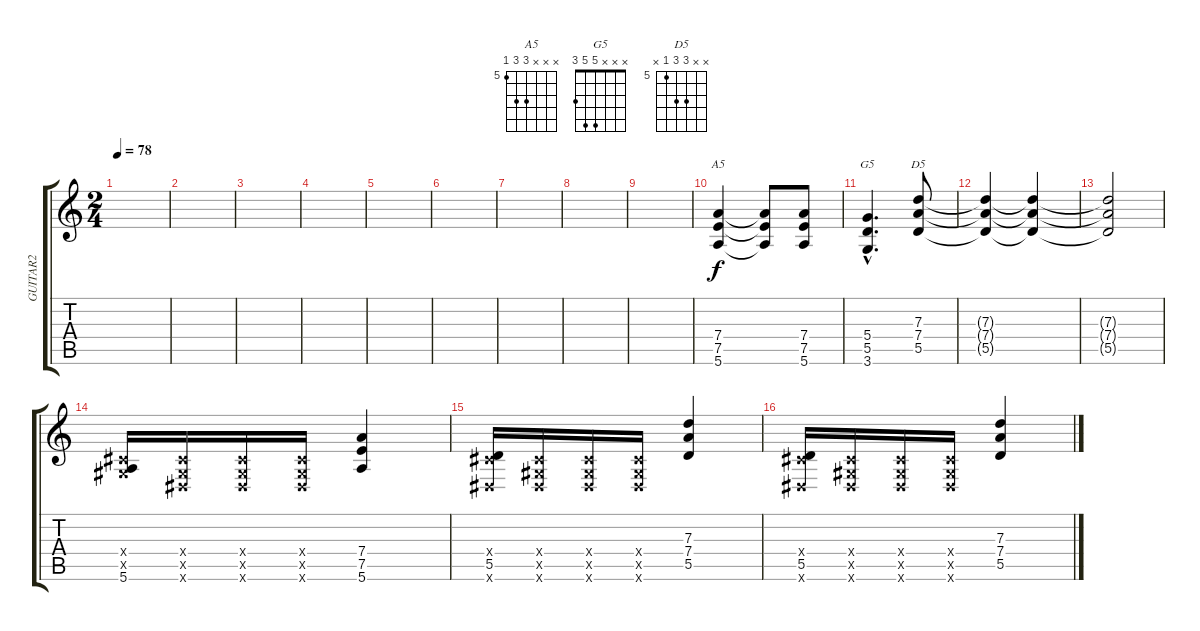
\track ("GUITAR2" "GUITAR2") {instrument distortionguitar}
\staff {score tabs}
\tuning (E4 B3 G3 D3 A2 E2) {hide}
\chord ("A5" x x x 7 7 5) {firstfret 5}
\chord ("G5" x x x 5 5 3)
\chord ("D5" x x 7 7 5 x) {firstfret 5}
\ts (2 4)
\tempo 78
\clef g2
\ks c
|
|
|
|
|
|
|
|
|
(7.4 7.5 5.6).4{ch "A5"} (7.4{t} 7.5{t} 5.6{t}).8 (7.4 7.5 5.6).8 |
(5.4{hac} 5.5{hac} 3.6{hac}).4{d ch "G5"} (7.3 7.4 5.5).8{ch "D5"} |
(7.3{t} 7.4{t} 5.5{t}).4 (7.3{t} 7.4{t} 5.5{t}).4 |
(7.3{t} 7.4{t} 5.5{t}).2 |
(-1.4{x} -1.5{x} 5.6).16 (-1.4{x} -1.5{x} -1.6{x}).16 (-1.4{x} -1.5{x} -1.6{x}).16 (-1.4{x} -1.5{x} -1.6{x}).16 (7.4 7.5 5.6).4 |
(-1.4{x} 5.5 -1.6{x}).16 (-1.4{x} -1.5{x} -1.6{x}).16 (-1.4{x} -1.5{x} -1.6{x}).16 (-1.4{x} -1.5{x} -1.6{x}).16 (7.3 7.4 5.5).4 |
(-1.4{x} 5.5 -1.6{x}).16 (-1.4{x} -1.5{x} -1.6{x}).16 (-1.4{x} -1.5{x} -1.6{x}).16 (-1.4{x} -1.5{x} -1.6{x}).16 (7.3 7.4 5.5).4
